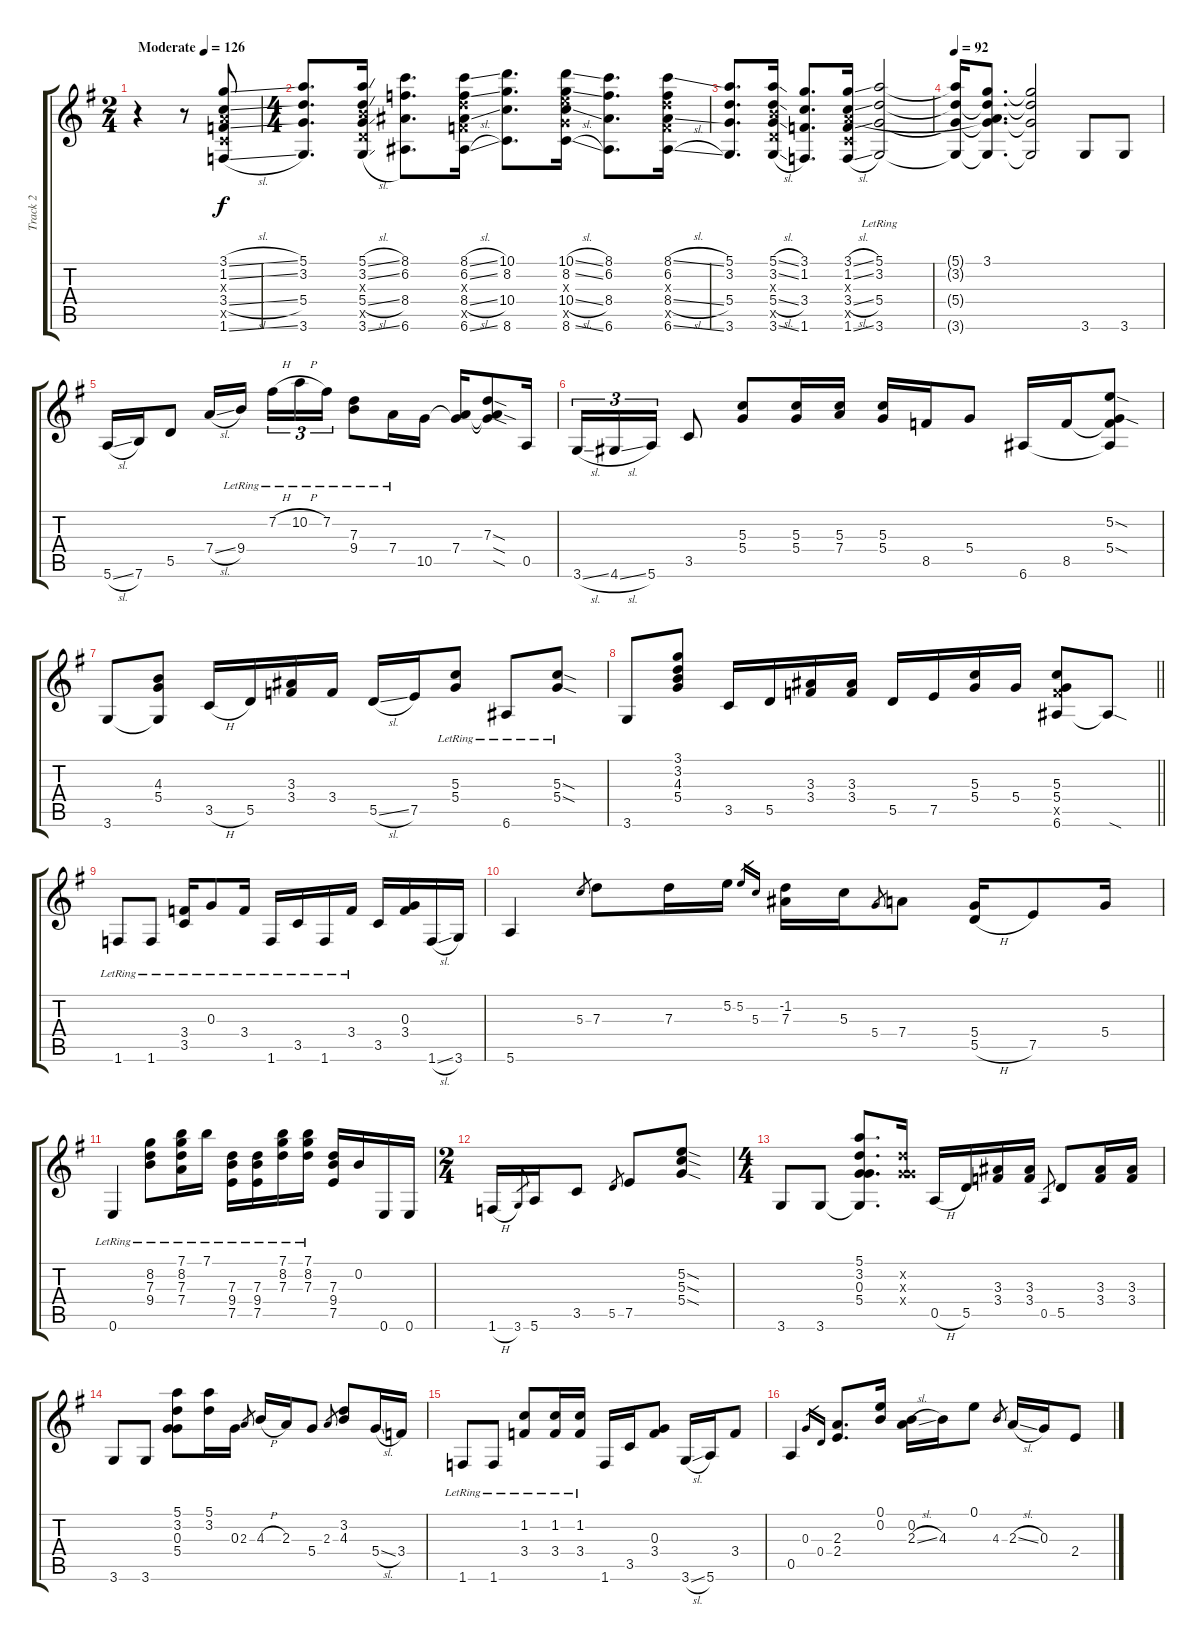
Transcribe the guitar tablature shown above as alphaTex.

\track ("Track 2" "Track 2") {instrument electricguitarclean}
\staff {score tabs}
\tuning (E4 B3 G3 D3 A2 E2) {hide}
\ts (2 4)
\tempo (126 "Moderate")
\clef g2
\ks g
r.4{dy f instrument electricguitarclean} r.8 (3.1{sl} 1.2{sl} 2.3{x} 3.4{sl} 3.5{x} 1.6{sl}).8 |
\ts (4 4)
(5.1 3.2 5.4 3.6).8{d} (5.1{sl} 3.2{sl} 4.3{x} 5.4{sl} 5.5{x} 3.6{sl}).16 (8.1 6.2 8.4 6.6).8{d} (8.1{sl} 6.2{sl} 7.3{x} 8.4{sl} 8.5{x} 6.6{sl}).16 (10.1 8.2 10.4 8.6).8{d} (10.1{sl} 8.2{sl} 9.3{x} 10.4{sl} 10.5{x} 8.6{sl}).16 (8.1 6.2 8.4 6.6).8{d} (8.1{sl} 6.2 7.3{x} 8.4{sl} 8.5{x} 6.6{sl}).16 |
(5.1 3.2 5.4 3.6).8{d} (5.1{sl} 3.2{sl} 4.3{x} 5.4{sl} 5.5{x} 3.6{sl}).16 (3.1 1.2 3.4 1.6).8{d} (3.1{sl} 1.2{sl} 2.3{x} 3.4{sl} 3.5{x} 1.6{sl}).16 (5.1{lr} 3.2{lr} 5.4{lr} 3.6{lr}).2 |
\tempo 92
(5.1{t} 3.2{t} 5.4{t} 3.6{t}).16 (3.1 3.2{t} 2.3{t} 5.4{t} 3.6{t}).8{d} (3.1{t} 3.2{t} 5.4{t} 3.6{t}).2 3.6.8 3.6.8 |
5.6{sl}.16 7.6.16 5.5.8 7.4{sl}.16 9.4{lr}.16{beam splitsecondary} 7.2{h lr}.16{tu (3 2)} 10.2{h lr}.16{tu (3 2)} 7.2{lr}.16{tu (3 2)} (7.3{lr} 9.4{lr}).8 7.4{lr}.16 10.5.16 (7.4 10.5{t}).16 (7.3{sod} 7.4{sod t} 10.5{sod t}).8 0.5.16 |
3.6{sl}.16{tu (3 2)} 4.6{sl}.16{tu (3 2)} 5.6.16{tu (3 2)} 3.5.8 (5.3 5.4).8 (5.3 5.4).16 (5.3 7.4).16 (5.3 5.4).16 8.5.16 5.4.8 6.6.16 8.5.16 (5.2{sod} 5.4{sod} 8.5{t} 6.6{t}).8 |
3.6.8 (4.3 5.4 3.6{t}).8 3.5{h}.16 5.5.16 (3.3 3.4).16 3.4.16 5.5{sl}.16 7.5.16 (5.3{lr} 5.4{lr}).8 6.6{lr}.8 (5.3{sod lr} 5.4{sod lr}).8 |
\barLineRight lightlight
3.6.8 (3.1 3.2 4.3 5.4).8 3.5.16 5.5.16 (3.3 3.4).16 (3.3 3.4).16 5.5.16 7.5.16 (5.3 5.4).16 5.4.16 (5.3 5.4 8.5{x} 6.6).8 6.6{sod t}.8 |
1.6{lr}.8 1.6{lr}.8 (3.4{lr} 3.5{lr}).16 0.3{lr}.8 3.4{lr}.16 1.6{lr}.16 3.5{lr}.16 1.6{lr}.16 3.4{lr}.16 3.5.16 (0.3 3.4).16 1.6{sl}.16 3.6.16 |
5.6.4 5.3.8{gr} 7.3.8 7.3.16 5.2.16 5.2.16{gr} 5.3.16{gr} (-1.2 7.3).16 5.3.16 5.4.8{gr} 7.4.8 (5.4 5.5{h}).16 7.5.8 5.4.16 |
0.6{lr}.4 (8.2{lr} 7.3{lr} 9.4{lr}).8 (7.1{lr} 8.2{lr} 7.3{lr} 7.4{lr}).16 7.1{lr}.16 (7.3{lr} 9.4{lr} 7.5{lr}).16 (7.3{lr} 9.4{lr} 7.5{lr}).16 (7.1{lr} 8.2{lr} 7.3{lr}).16 (7.1{lr} 8.2{lr} 7.3{lr}).16 (7.3 9.4 7.5).16 0.2.16 0.6.16 0.6.16 |
\ts (2 4)
1.6{h}.16 3.6.8{gr} 5.6.16 3.5.8 5.5.8{gr} 7.5.8 (5.2{sod} 5.3{sod} 5.4{sod}).8 |
\ts (4 4)
3.6.8 3.6.8 (5.1 3.2 0.3 5.4 3.6{t}).8{d} (3.2{x} 0.3{x} 5.4{x}).16 0.5{h}.16 5.5.16 (3.3 3.4).16 (3.3 3.4).16 0.5.8{gr} 5.5.8 (3.3 3.4).16 (3.3 3.4).16 |
3.6.8 3.6.8 (5.1 3.2 0.3 5.4).8 (5.1 3.2).16 0.3.16 2.3.8{gr} 4.3{h}.16 2.3.16 5.4.8 2.3.8{gr} (3.2 4.3).8 5.4{sl}.16 3.4.16 |
1.6{lr}.8 1.6{lr}.8 (1.2{lr} 3.4{lr}).8 (1.2{lr} 3.4{lr}).16 (1.2{lr} 3.4{lr}).16 1.6.16 3.5.16 (0.3 3.4).8 3.6{sl}.16 5.6.16 3.4.8 |
0.5.4 0.3.16{gr} 0.4.16{gr} (2.3 2.4).8{d} (0.1 0.2).16 (0.2 2.3{sl}).16 4.3.16 0.1.8 4.3.8{gr} 2.3{sl}.16 0.3.16 2.4.8
